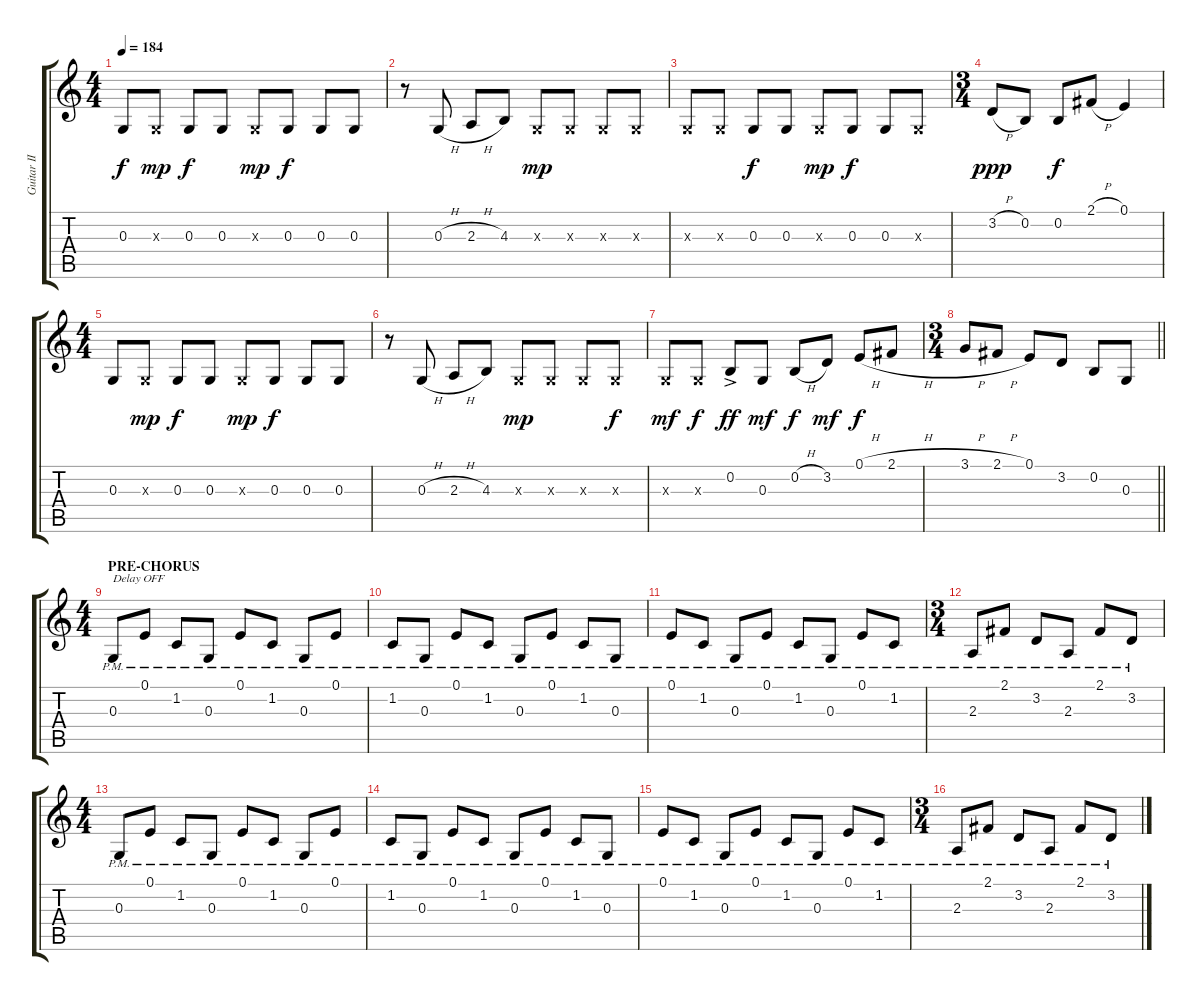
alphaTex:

\track ("Guitar II BF#BGBE " "Guitar II ") {instrument voiceoohs}
\staff {score tabs}
\tuning (E4 B3 G3 B2 Gb2 B1) {hide}
\ts (4 4)
\tempo 184
\clef g2
\ks c
0.3.8{dy f} 0.3{x}.8{dy mp} 0.3.8{dy f} 0.3.8 0.3{x}.8{dy mp} 0.3.8{dy f} 0.3.8 0.3.8 |
r.8 0.3{h}.8 2.3{h}.8 4.3.8 0.3{x}.8{dy mp} 0.3{x}.8 0.3{x}.8 0.3{x}.8 |
0.3{x}.8 0.3{x}.8 0.3.8{dy f} 0.3.8 0.3{x}.8{dy mp} 0.3.8{dy f} 0.3.8 0.3{x}.8 |
\ts (3 4)
3.2{h}.8{dy ppp} 0.2.8 0.2.8{dy f} 2.1{h}.8 0.1.4 |
\ts (4 4)
0.3.8 0.3{x}.8{dy mp} 0.3.8{dy f} 0.3.8 0.3{x}.8{dy mp} 0.3.8{dy f} 0.3.8 0.3.8 |
r.8 0.3{h}.8 2.3{h}.8 4.3.8 0.3{x}.8{dy mp} 0.3{x}.8 0.3{x}.8 0.3{x}.8{dy f} |
0.3{x}.8{dy mf} 0.3{x}.8{dy f} 0.2{ac}.8{dy ff} 0.3.8{dy mf} 0.2{h}.8{dy f} 3.2.8{dy mf} 0.1{h}.8{dy f} 2.1{h}.8 |
\ts (3 4)
\barLineRight lightlight
3.1{h}.8 2.1{h}.8 0.1.8 3.2.8 0.2.8 0.3.8 |
\ts (4 4)
\section ("" "PRE-CHORUS")
0.3{pm}.8{txt "Delay OFF"} 0.1{pm}.8 1.2{pm}.8 0.3{pm}.8 0.1{pm}.8 1.2{pm}.8 0.3{pm}.8 0.1{pm}.8 |
1.2{pm}.8 0.3{pm}.8 0.1{pm}.8 1.2{pm}.8 0.3{pm}.8 0.1{pm}.8 1.2{pm}.8 0.3{pm}.8 |
0.1{pm}.8 1.2{pm}.8 0.3{pm}.8 0.1{pm}.8 1.2{pm}.8 0.3{pm}.8 0.1{pm}.8 1.2{pm}.8 |
\ts (3 4)
2.3{pm}.8 2.1{pm}.8 3.2{pm}.8 2.3{pm}.8 2.1{pm}.8 3.2{pm}.8 |
\ts (4 4)
0.3{pm}.8 0.1{pm}.8 1.2{pm}.8 0.3{pm}.8 0.1{pm}.8 1.2{pm}.8 0.3{pm}.8 0.1{pm}.8 |
1.2{pm}.8 0.3{pm}.8 0.1{pm}.8 1.2{pm}.8 0.3{pm}.8 0.1{pm}.8 1.2{pm}.8 0.3{pm}.8 |
0.1{pm}.8 1.2{pm}.8 0.3{pm}.8 0.1{pm}.8 1.2{pm}.8 0.3{pm}.8 0.1{pm}.8 1.2{pm}.8 |
\ts (3 4)
2.3{pm}.8 2.1{pm}.8 3.2{pm}.8 2.3{pm}.8 2.1{pm}.8 3.2{pm}.8
